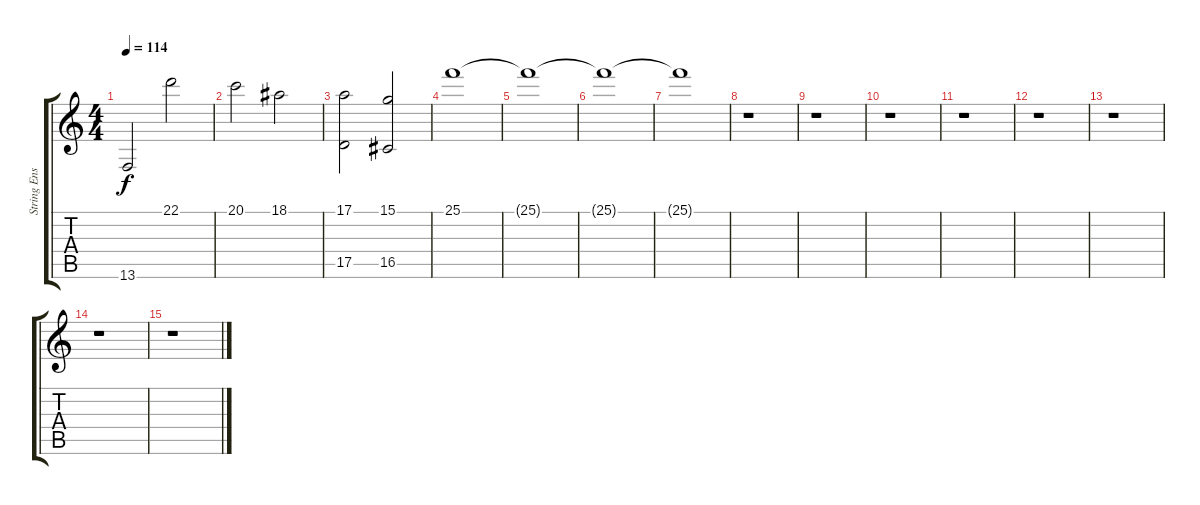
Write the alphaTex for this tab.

\track ("String Ensemble 1" "String Ens") {instrument stringensemble1}
\staff {score tabs}
\tuning (E4 B3 G3 D3 A2 E2) {hide}
\ts (4 4)
\tempo 114
\clef g2
\ks c
13.6.2{dy f} 22.1.2 |
20.1.2 18.1.2 |
(17.1 17.5).2 (15.1 16.5).2 |
25.1.1 |
25.1{t}.1 |
25.1{t}.1 |
25.1{t}.1 |
r.1 |
r.1 |
r.1 |
r.1 |
r.1 |
r.1 |
r.1 |
r.1
